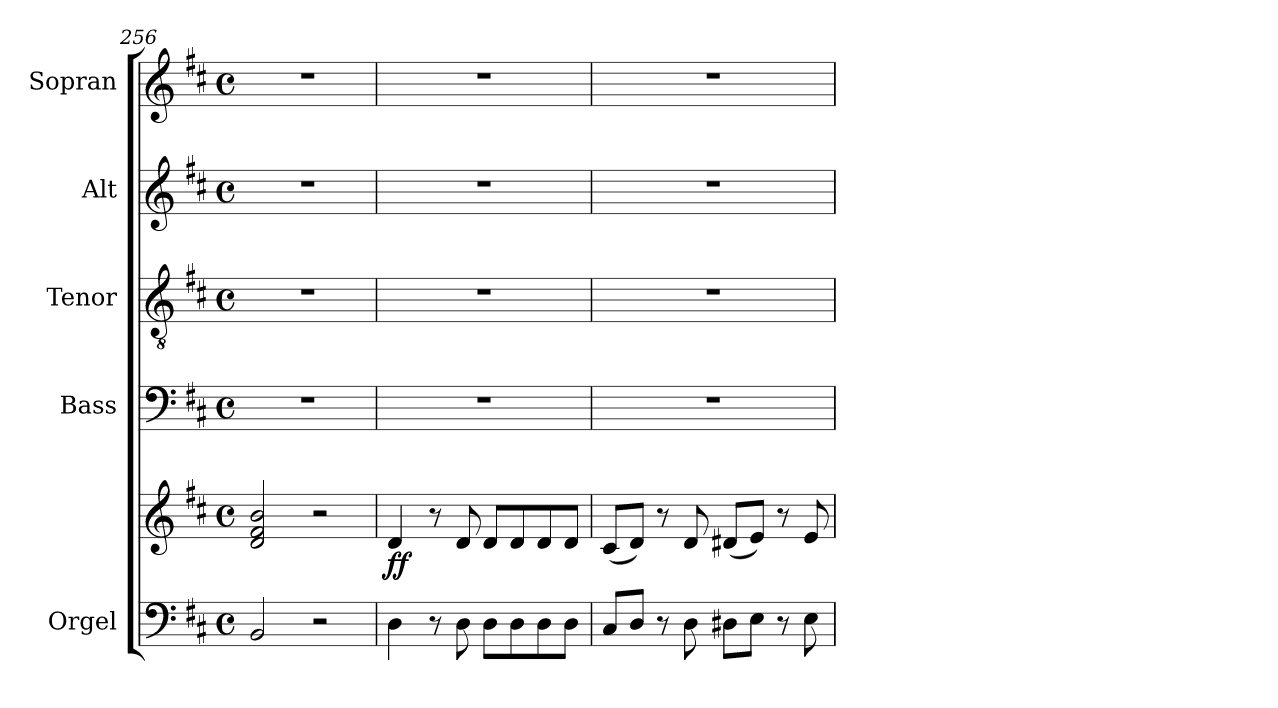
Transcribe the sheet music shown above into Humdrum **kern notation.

**kern	**kern	**dynam	**kern	**kern	**kern	**kern
*part5	*part5	*part5	*part4	*part3	*part2	*part1
*staff6	*staff5	*staff5/6	*staff4	*staff3	*staff2	*staff1
*I"Orgel	*	*	*I"Bass	*I"Tenor	*I"Alt	*I"Sopran
*I'Org.	*	*	*I'B.	*I'T.	*I'A.	*I'S.
*clefF4	*clefG2	*	*clefF4	*clefGv2	*clefG2	*clefG2
*k[f#c#]	*k[f#c#]	*	*k[f#c#]	*k[f#c#]	*k[f#c#]	*k[f#c#]
*D:	*D:	*	*D:	*D:	*D:	*D:
*M4/4	*M4/4	*	*M4/4	*M4/4	*M4/4	*M4/4
*met(c)	*met(c)	*	*met(c)	*met(c)	*met(c)	*met(c)
=256	=256	=256	=256	=256	=256	=256
2BB/	2d/ 2f#/ 2b/	.	1r	1r	1r	1r
2r	2r	.	.	.	.	.
=257	=257	=257	=257	=257	=257	=257
!	!	!LO:DY:b	!	!	!	!
4D\	4d/	ff	1r	1r	1r	1r
8r	8r	.	.	.	.	.
8D\	8d/	.	.	.	.	.
8D\L	8d/L	.	.	.	.	.
8D\	8d/	.	.	.	.	.
8D\	8d/	.	.	.	.	.
8D\J	8d/J	.	.	.	.	.
=258	=258	=258	=258	=258	=258	=258
8C#/L	(<8c#/L	.	1r	1r	1r	1r
8D/J	8d/J)	.	.	.	.	.
8r	8r	.	.	.	.	.
8D\	8d/	.	.	.	.	.
8D#X\L	(<8d#X/L	.	.	.	.	.
8E\J	8e/J)	.	.	.	.	.
8r	8r	.	.	.	.	.
8E\	8e/	.	.	.	.	.
=	=	=	=	=	=	=
*-	*-	*-	*-	*-	*-	*-
